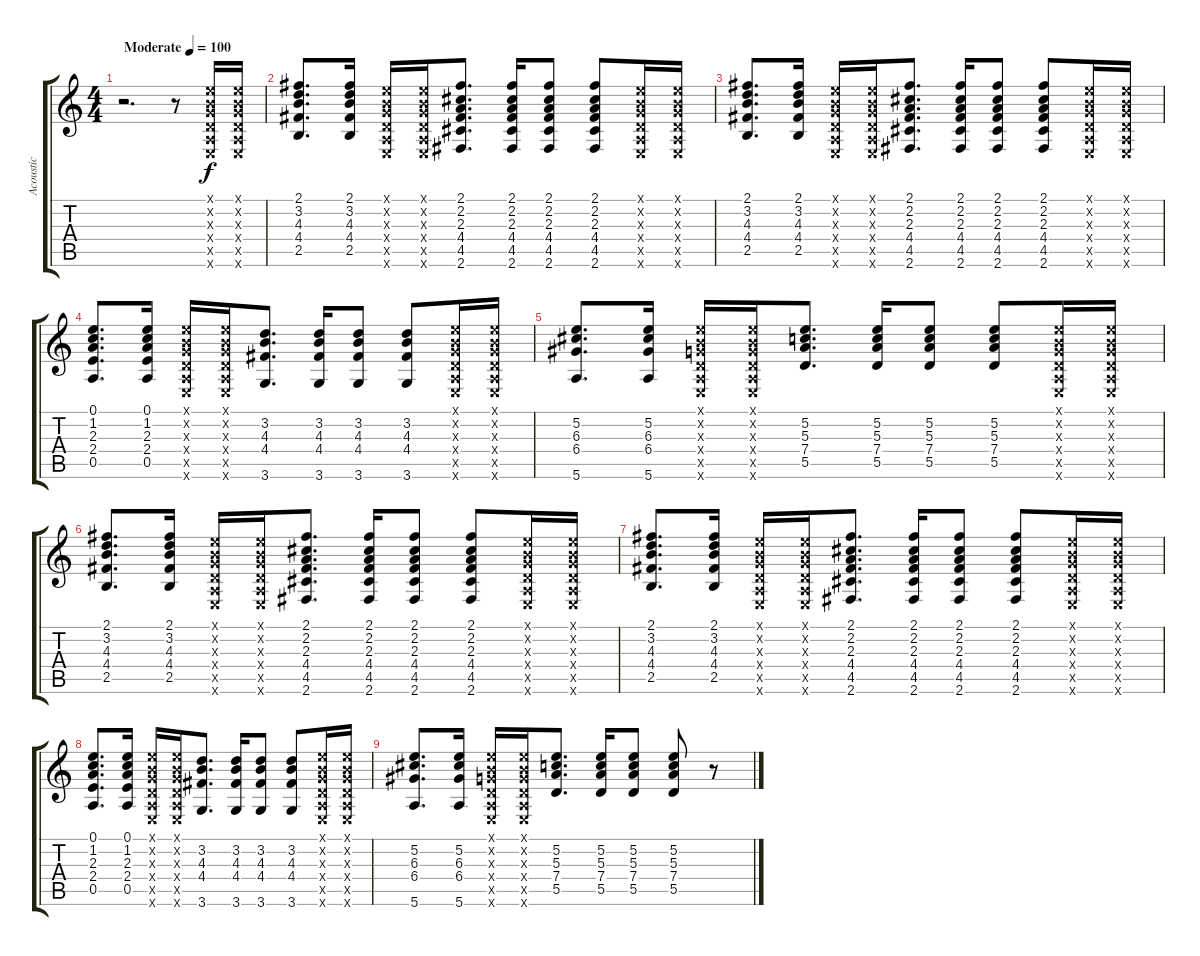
\track ("Acoustic" "Acoustic") {instrument acousticguitarsteel}
\staff {score tabs}
\tuning (E4 B3 G3 D3 A2 E2) {hide}
\ts (4 4)
\tempo (100 "Moderate")
\clef g2
\ks c
r.2{d dy f instrument acousticguitarsteel} r.8 (0.1{x} 0.2{x} 0.3{x} 0.4{x} 0.5{x} 0.6{x}).16 (0.1{x} 0.2{x} 0.3{x} 0.4{x} 0.5{x} 0.6{x}).16 |
(2.1 3.2 4.3 4.4 2.5).8{d} (2.1 3.2 4.3 4.4 2.5).16 (0.1{x} 0.2{x} 0.3{x} 0.4{x} 0.5{x} 0.6{x}).16 (0.1{x} 0.2{x} 0.3{x} 0.4{x} 0.5{x} 0.6{x}).16 (2.1 2.2 2.3 4.4 4.5 2.6).8{d} (2.1 2.2 2.3 4.4 4.5 2.6).16 (2.1 2.2 2.3 4.4 4.5 2.6).8 (2.1 2.2 2.3 4.4 4.5 2.6).8 (0.1{x} 0.2{x} 0.3{x} 0.4{x} 0.5{x} 0.6{x}).16 (0.1{x} 0.2{x} 0.3{x} 0.4{x} 0.5{x} 0.6{x}).16 |
(2.1 3.2 4.3 4.4 2.5).8{d} (2.1 3.2 4.3 4.4 2.5).16 (0.1{x} 0.2{x} 0.3{x} 0.4{x} 0.5{x} 0.6{x}).16 (0.1{x} 0.2{x} 0.3{x} 0.4{x} 0.5{x} 0.6{x}).16 (2.1 2.2 2.3 4.4 4.5 2.6).8{d} (2.1 2.2 2.3 4.4 4.5 2.6).16 (2.1 2.2 2.3 4.4 4.5 2.6).8 (2.1 2.2 2.3 4.4 4.5 2.6).8 (0.1{x} 0.2{x} 0.3{x} 0.4{x} 0.5{x} 0.6{x}).16 (0.1{x} 0.2{x} 0.3{x} 0.4{x} 0.5{x} 0.6{x}).16 |
(0.1 1.2 2.3 2.4 0.5).8{d} (0.1 1.2 2.3 2.4 0.5).16 (0.1{x} 0.2{x} 0.3{x} 0.4{x} 0.5{x} 0.6{x}).16 (0.1{x} 0.2{x} 0.3{x} 0.4{x} 0.5{x} 0.6{x}).16 (3.2 4.3 4.4 3.6).8{d} (3.2 4.3 4.4 3.6).16 (3.2 4.3 4.4 3.6).8 (3.2 4.3 4.4 3.6).8 (0.1{x} 0.2{x} 0.3{x} 0.4{x} 0.5{x} 0.6{x}).16 (0.1{x} 0.2{x} 0.3{x} 0.4{x} 0.5{x} 0.6{x}).16 |
(5.2 6.3 6.4 5.6).8{d} (5.2 6.3 6.4 5.6).16 (0.1{x} 0.2{x} 0.3{x} 0.4{x} 0.5{x} 0.6{x}).16 (0.1{x} 0.2{x} 0.3{x} 0.4{x} 0.5{x} 0.6{x}).16 (5.2 5.3 7.4 5.5).8{d} (5.2 5.3 7.4 5.5).16 (5.2 5.3 7.4 5.5).8 (5.2 5.3 7.4 5.5).8 (0.1{x} 0.2{x} 0.3{x} 0.4{x} 0.5{x} 0.6{x}).16 (0.1{x} 0.2{x} 0.3{x} 0.4{x} 0.5{x} 0.6{x}).16 |
(2.1 3.2 4.3 4.4 2.5).8{d} (2.1 3.2 4.3 4.4 2.5).16 (0.1{x} 0.2{x} 0.3{x} 0.4{x} 0.5{x} 0.6{x}).16 (0.1{x} 0.2{x} 0.3{x} 0.4{x} 0.5{x} 0.6{x}).16 (2.1 2.2 2.3 4.4 4.5 2.6).8{d} (2.1 2.2 2.3 4.4 4.5 2.6).16 (2.1 2.2 2.3 4.4 4.5 2.6).8 (2.1 2.2 2.3 4.4 4.5 2.6).8 (0.1{x} 0.2{x} 0.3{x} 0.4{x} 0.5{x} 0.6{x}).16 (0.1{x} 0.2{x} 0.3{x} 0.4{x} 0.5{x} 0.6{x}).16 |
(2.1 3.2 4.3 4.4 2.5).8{d} (2.1 3.2 4.3 4.4 2.5).16 (0.1{x} 0.2{x} 0.3{x} 0.4{x} 0.5{x} 0.6{x}).16 (0.1{x} 0.2{x} 0.3{x} 0.4{x} 0.5{x} 0.6{x}).16 (2.1 2.2 2.3 4.4 4.5 2.6).8{d} (2.1 2.2 2.3 4.4 4.5 2.6).16 (2.1 2.2 2.3 4.4 4.5 2.6).8 (2.1 2.2 2.3 4.4 4.5 2.6).8 (0.1{x} 0.2{x} 0.3{x} 0.4{x} 0.5{x} 0.6{x}).16 (0.1{x} 0.2{x} 0.3{x} 0.4{x} 0.5{x} 0.6{x}).16 |
(0.1 1.2 2.3 2.4 0.5).8{d} (0.1 1.2 2.3 2.4 0.5).16 (0.1{x} 0.2{x} 0.3{x} 0.4{x} 0.5{x} 0.6{x}).16 (0.1{x} 0.2{x} 0.3{x} 0.4{x} 0.5{x} 0.6{x}).16 (3.2 4.3 4.4 3.6).8{d} (3.2 4.3 4.4 3.6).16 (3.2 4.3 4.4 3.6).8 (3.2 4.3 4.4 3.6).8 (0.1{x} 0.2{x} 0.3{x} 0.4{x} 0.5{x} 0.6{x}).16 (0.1{x} 0.2{x} 0.3{x} 0.4{x} 0.5{x} 0.6{x}).16 |
(5.2 6.3 6.4 5.6).8{d} (5.2 6.3 6.4 5.6).16 (0.1{x} 0.2{x} 0.3{x} 0.4{x} 0.5{x} 0.6{x}).16 (0.1{x} 0.2{x} 0.3{x} 0.4{x} 0.5{x} 0.6{x}).16 (5.2 5.3 7.4 5.5).8{d} (5.2 5.3 7.4 5.5).16 (5.2 5.3 7.4 5.5).8 (5.2 5.3 7.4 5.5).8 r.8
